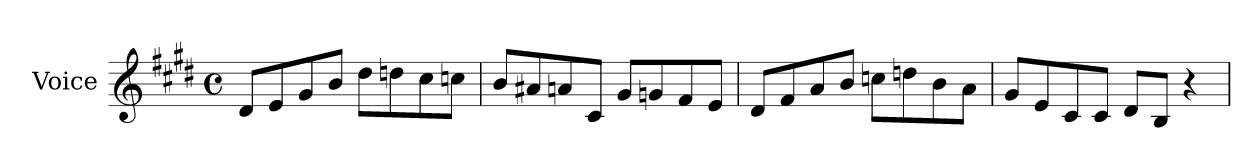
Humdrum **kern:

**kern
*part1
*staff1
*I"Voice
*I'Voice
*clefG2
*k[f#c#g#d#]
*M4/4
*met(c)
=1
8d#/L
8e/
8g#/
8b/J
8dd#\L
8ddn\
8cc#\
8ccn\J
=2
8b/L
8a#X/
8an/
8c#/J
8g#/L
8gn/
8f#/
8e/J
=3
8d#/L
8f#/
8a/
8b/J
8ccn\L
8ddn\
8b\
8a\J
=4
8g#/L
8e/
8c#/
8c#/J
8d#/L
8B/J
4r
=
*-
